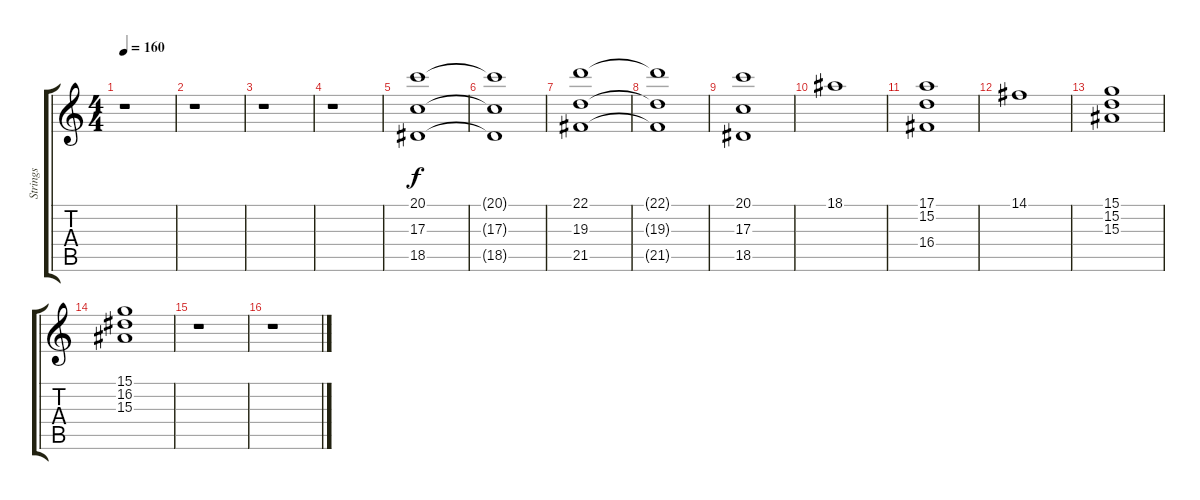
\track ("Strings" "Strings") {instrument stringensemble1}
\staff {score tabs}
\tuning (E4 B3 G3 D3 A2 E2) {hide}
\ts (4 4)
\tempo 160
\clef g2
\ks c
r.1{dy f} |
r.1 |
r.1 |
r.1 |
(20.1 17.3 18.5).1 |
(20.1{t} 17.3{t} 18.5{t}).1 |
(22.1 19.3 21.5).1 |
(22.1{t} 19.3{t} 21.5{t}).1 |
(20.1 17.3 18.5).1 |
18.1.1 |
(17.1 15.2 16.4).1 |
14.1.1 |
(15.1 15.2 15.3).1 |
(15.1 16.2 15.3).1 |
r.1 |
r.1
